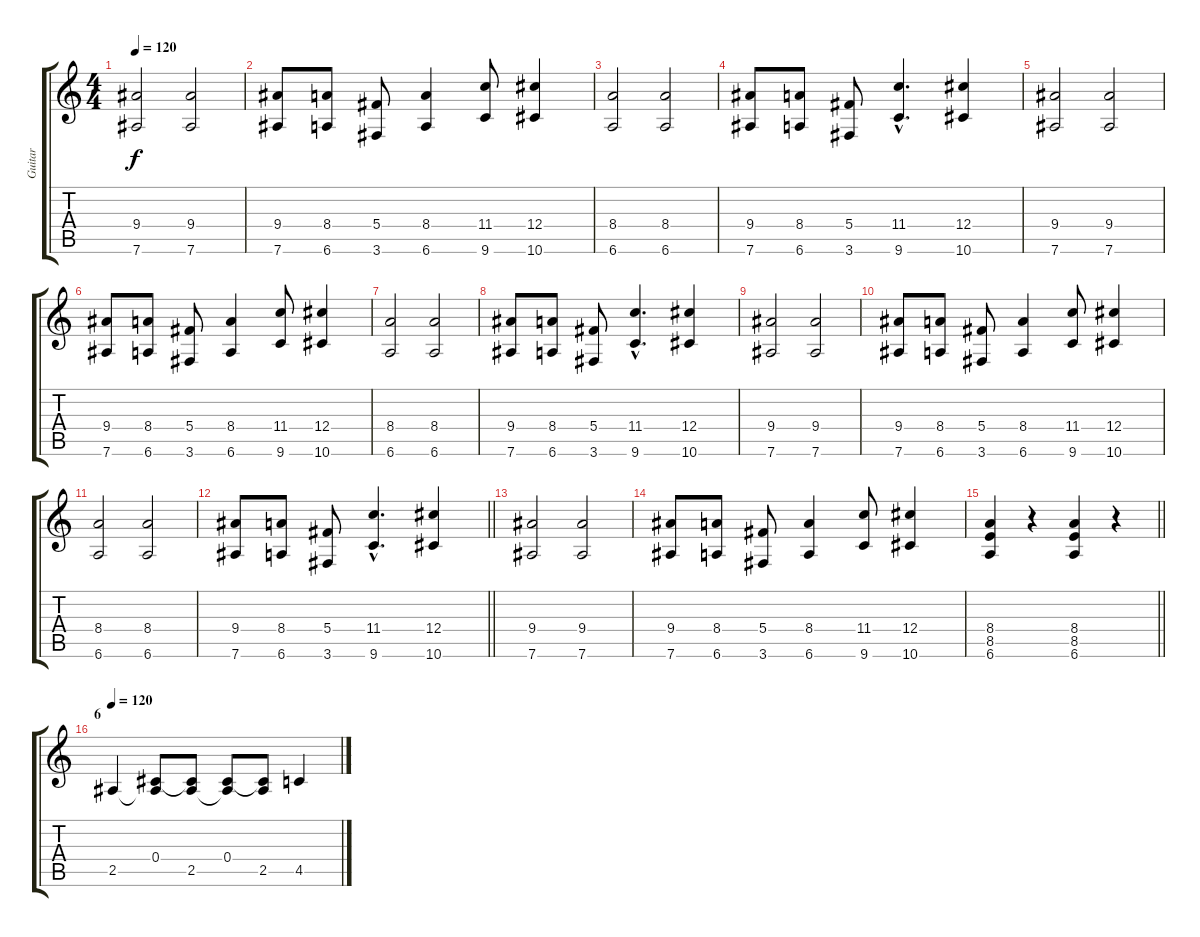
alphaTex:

\track ("Guitar" "Guitar") {instrument distortionguitar}
\staff {score tabs}
\tuning (Eb4 Bb3 Gb3 Db3 Ab2 Eb2) {hide}
\ts (4 4)
\tempo 120
\clef g2
\ks c
(9.4 7.6).2{dy f} (9.4 7.6).2 |
(9.4 7.6).8 (8.4 6.6).8 (5.4 3.6).8 (8.4 6.6).4 (11.4 9.6).8 (12.4 10.6).4 |
(8.4 6.6).2 (8.4 6.6).2 |
(9.4 7.6).8 (8.4 6.6).8 (5.4 3.6).8 (11.4{hac} 9.6{hac}).4{d} (12.4 10.6).4 |
(9.4 7.6).2 (9.4 7.6).2 |
(9.4 7.6).8 (8.4 6.6).8 (5.4 3.6).8 (8.4 6.6).4 (11.4 9.6).8 (12.4 10.6).4 |
(8.4 6.6).2 (8.4 6.6).2 |
(9.4 7.6).8 (8.4 6.6).8 (5.4 3.6).8 (11.4{hac} 9.6{hac}).4{d} (12.4 10.6).4 |
(9.4 7.6).2 (9.4 7.6).2 |
(9.4 7.6).8 (8.4 6.6).8 (5.4 3.6).8 (8.4 6.6).4 (11.4 9.6).8 (12.4 10.6).4 |
(8.4 6.6).2 (8.4 6.6).2 |
\barLineRight lightlight
(9.4 7.6).8 (8.4 6.6).8 (5.4 3.6).8 (11.4{hac} 9.6{hac}).4{d} (12.4 10.6).4 |
(9.4 7.6).2 (9.4 7.6).2 |
(9.4 7.6).8 (8.4 6.6).8 (5.4 3.6).8 (8.4 6.6).4 (11.4 9.6).8 (12.4 10.6).4 |
\barLineRight lightlight
(8.4 8.5 6.6).4 r.4 (8.4 8.5 6.6).4 r.4 |
\section ("" "6")
\tempo 120
2.5.4{volume 13 instrument electricguitarjazz} (0.4 2.5{t}).8 (0.4{t} 2.5).8 (0.4 2.5{t}).8 (0.4{t} 2.5).8 4.5.4
